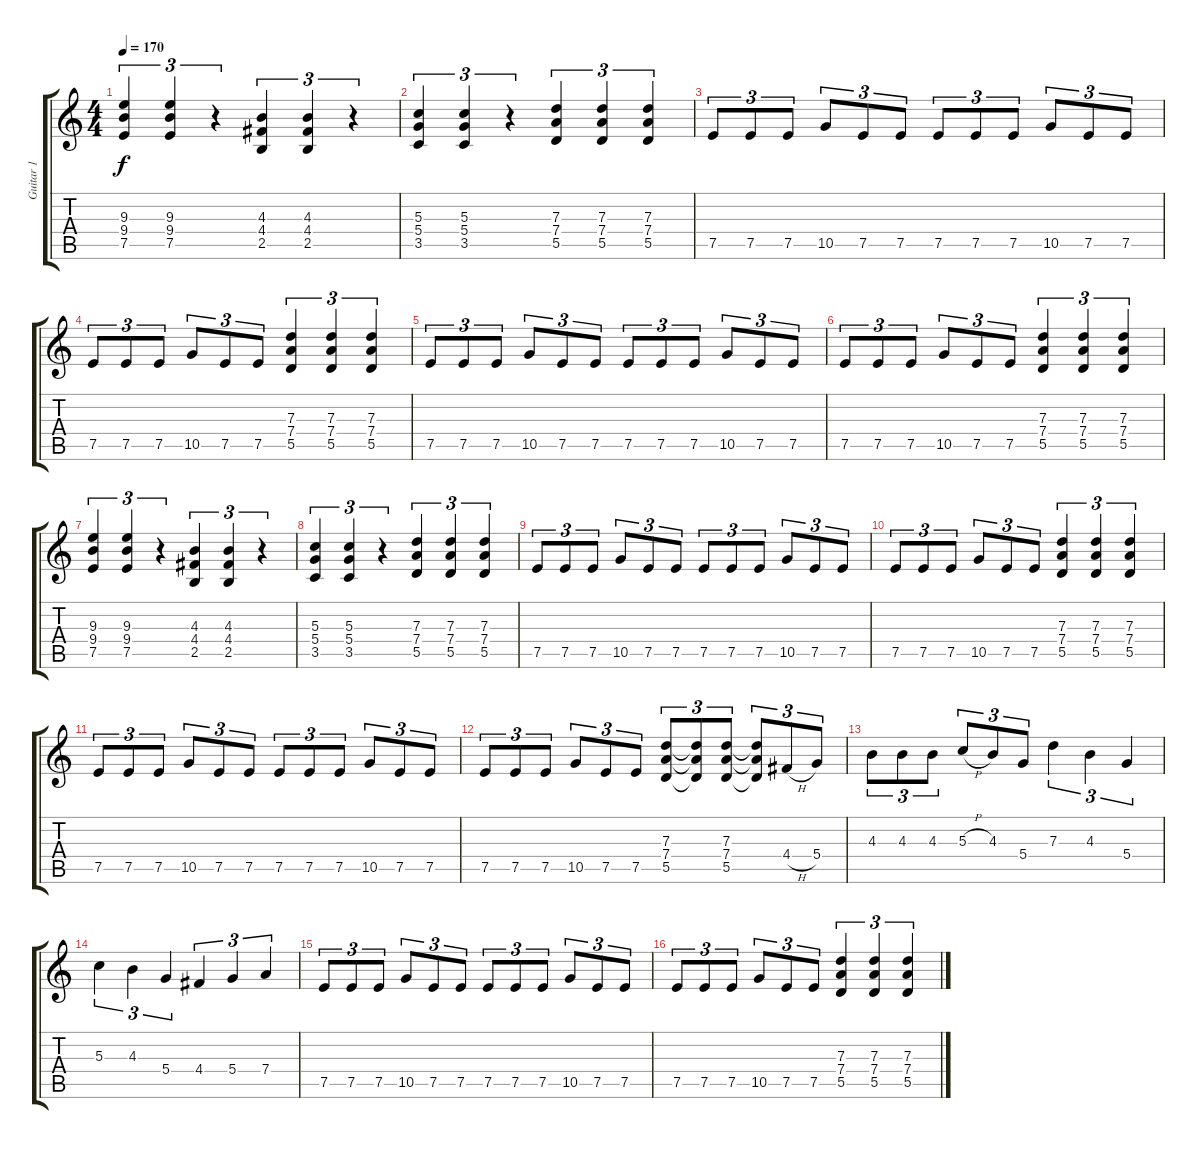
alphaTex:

\track ("Guitar 1" "Guitar 1") {instrument distortionguitar}
\staff {score tabs}
\tuning (E4 B3 G3 D3 A2 E2) {hide}
\ts (4 4)
\tempo 170
\clef g2
\ks c
(9.3 9.4 7.5).4{tu (3 2) dy f} (9.3 9.4 7.5).4{tu (3 2)} r.4{tu (3 2)} (4.3 4.4 2.5).4{tu (3 2)} (4.3 4.4 2.5).4{tu (3 2)} r.4{tu (3 2)} |
(5.3 5.4 3.5).4{tu (3 2)} (5.3 5.4 3.5).4{tu (3 2)} r.4{tu (3 2)} (7.3 7.4 5.5).4{tu (3 2)} (7.3 7.4 5.5).4{tu (3 2)} (7.3 7.4 5.5).4{tu (3 2)} |
7.5.8{tu (3 2)} 7.5.8{tu (3 2)} 7.5.8{tu (3 2)} 10.5.8{tu (3 2)} 7.5.8{tu (3 2)} 7.5.8{tu (3 2)} 7.5.8{tu (3 2)} 7.5.8{tu (3 2)} 7.5.8{tu (3 2)} 10.5.8{tu (3 2)} 7.5.8{tu (3 2)} 7.5.8{tu (3 2)} |
7.5.8{tu (3 2)} 7.5.8{tu (3 2)} 7.5.8{tu (3 2)} 10.5.8{tu (3 2)} 7.5.8{tu (3 2)} 7.5.8{tu (3 2)} (7.3 7.4 5.5).4{tu (3 2)} (7.3 7.4 5.5).4{tu (3 2)} (7.3 7.4 5.5).4{tu (3 2)} |
7.5.8{tu (3 2)} 7.5.8{tu (3 2)} 7.5.8{tu (3 2)} 10.5.8{tu (3 2)} 7.5.8{tu (3 2)} 7.5.8{tu (3 2)} 7.5.8{tu (3 2)} 7.5.8{tu (3 2)} 7.5.8{tu (3 2)} 10.5.8{tu (3 2)} 7.5.8{tu (3 2)} 7.5.8{tu (3 2)} |
7.5.8{tu (3 2)} 7.5.8{tu (3 2)} 7.5.8{tu (3 2)} 10.5.8{tu (3 2)} 7.5.8{tu (3 2)} 7.5.8{tu (3 2)} (7.3 7.4 5.5).4{tu (3 2)} (7.3 7.4 5.5).4{tu (3 2)} (7.3 7.4 5.5).4{tu (3 2)} |
(9.3 9.4 7.5).4{tu (3 2)} (9.3 9.4 7.5).4{tu (3 2)} r.4{tu (3 2)} (4.3 4.4 2.5).4{tu (3 2)} (4.3 4.4 2.5).4{tu (3 2)} r.4{tu (3 2)} |
(5.3 5.4 3.5).4{tu (3 2)} (5.3 5.4 3.5).4{tu (3 2)} r.4{tu (3 2)} (7.3 7.4 5.5).4{tu (3 2)} (7.3 7.4 5.5).4{tu (3 2)} (7.3 7.4 5.5).4{tu (3 2)} |
7.5.8{tu (3 2)} 7.5.8{tu (3 2)} 7.5.8{tu (3 2)} 10.5.8{tu (3 2)} 7.5.8{tu (3 2)} 7.5.8{tu (3 2)} 7.5.8{tu (3 2)} 7.5.8{tu (3 2)} 7.5.8{tu (3 2)} 10.5.8{tu (3 2)} 7.5.8{tu (3 2)} 7.5.8{tu (3 2)} |
7.5.8{tu (3 2)} 7.5.8{tu (3 2)} 7.5.8{tu (3 2)} 10.5.8{tu (3 2)} 7.5.8{tu (3 2)} 7.5.8{tu (3 2)} (7.3 7.4 5.5).4{tu (3 2)} (7.3 7.4 5.5).4{tu (3 2)} (7.3 7.4 5.5).4{tu (3 2)} |
7.5.8{tu (3 2)} 7.5.8{tu (3 2)} 7.5.8{tu (3 2)} 10.5.8{tu (3 2)} 7.5.8{tu (3 2)} 7.5.8{tu (3 2)} 7.5.8{tu (3 2)} 7.5.8{tu (3 2)} 7.5.8{tu (3 2)} 10.5.8{tu (3 2)} 7.5.8{tu (3 2)} 7.5.8{tu (3 2)} |
7.5.8{tu (3 2)} 7.5.8{tu (3 2)} 7.5.8{tu (3 2)} 10.5.8{tu (3 2)} 7.5.8{tu (3 2)} 7.5.8{tu (3 2)} (7.3 7.4 5.5).8{tu (3 2)} (7.3{t} 7.4{t} 5.5{t}).8{tu (3 2)} (7.3 7.4 5.5).8{tu (3 2)} (7.3{t} 7.4{t} 5.5{t}).8{tu (3 2)} 4.4{h}.8{tu (3 2)} 5.4.8{tu (3 2)} |
4.3.8{tu (3 2)} 4.3.8{tu (3 2)} 4.3.8{tu (3 2)} 5.3{h}.8{tu (3 2)} 4.3.8{tu (3 2)} 5.4.8{tu (3 2)} 7.3.4{tu (3 2)} 4.3.4{tu (3 2)} 5.4.4{tu (3 2)} |
5.3.4{tu (3 2)} 4.3.4{tu (3 2)} 5.4.4{tu (3 2)} 4.4.4{tu (3 2)} 5.4.4{tu (3 2)} 7.4.4{tu (3 2)} |
7.5.8{tu (3 2)} 7.5.8{tu (3 2)} 7.5.8{tu (3 2)} 10.5.8{tu (3 2)} 7.5.8{tu (3 2)} 7.5.8{tu (3 2)} 7.5.8{tu (3 2)} 7.5.8{tu (3 2)} 7.5.8{tu (3 2)} 10.5.8{tu (3 2)} 7.5.8{tu (3 2)} 7.5.8{tu (3 2)} |
7.5.8{tu (3 2)} 7.5.8{tu (3 2)} 7.5.8{tu (3 2)} 10.5.8{tu (3 2)} 7.5.8{tu (3 2)} 7.5.8{tu (3 2)} (7.3 7.4 5.5).4{tu (3 2)} (7.3 7.4 5.5).4{tu (3 2)} (7.3 7.4 5.5).4{tu (3 2)}
